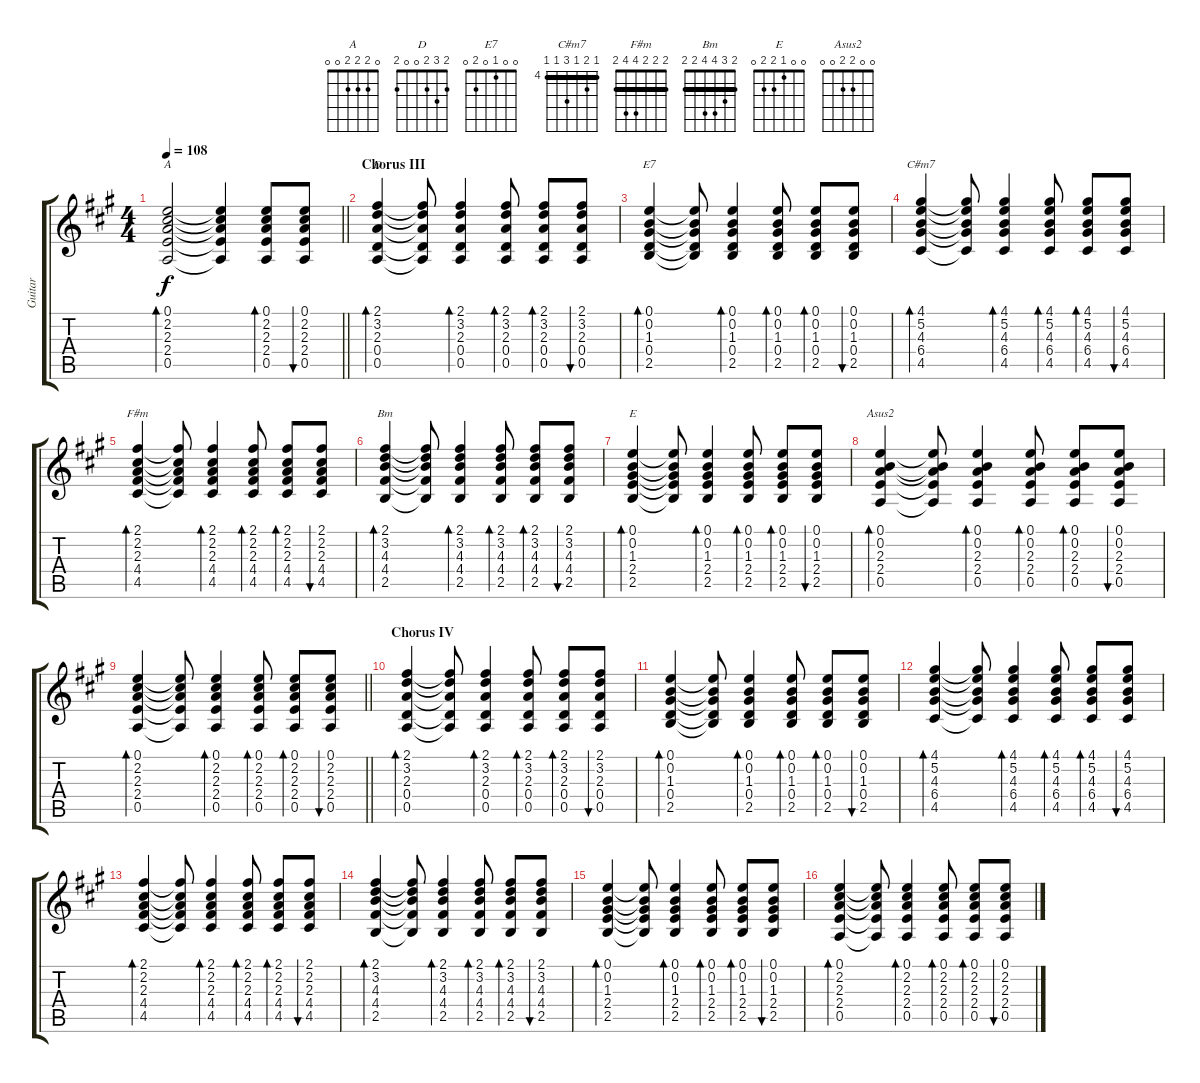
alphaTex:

\track ("Guitar" "Guitar") {instrument electricguitarjazz}
\staff {score tabs}
\tuning (E4 B3 G3 D3 A2 E2) {hide}
\chord ("A" 0 2 2 2 0 0)
\chord ("D" 2 3 2 0 0 2)
\chord ("E7" 0 0 1 0 2 0)
\chord ("C#m7" 4 5 4 6 4 4) {firstfret 4 barre 4}
\chord ("F#m" 2 2 2 4 4 2) {barre 2}
\chord ("Bm" 2 3 4 4 2 2) {barre 2}
\chord ("E" 0 0 1 2 2 0)
\chord ("Asus2" 0 0 2 2 0 0)
\ts (4 4)
\tempo 108
\clef g2
\barLineRight lightlight
\ks a
(0.1 2.2 2.3 2.4 0.5).2{bd 480 ch "A" dy f} (0.1{t} 2.2{t} 2.3{t} 2.4{t} 0.5{t}).4 (0.1 2.2 2.3 2.4 0.5).8{bd 30} (0.1 2.2 2.3 2.4 0.5).8{bu 30} |
\section ("" "Chorus III")
(2.1 3.2 2.3 0.4 0.5).4{bd 30 ch "D" txt ""} (2.1{t} 3.2{t} 2.3{t} 0.4{t} 0.5{t}).8 (2.1 3.2 2.3 0.4 0.5).4{bd 30} (2.1 3.2 2.3 0.4 0.5).8{bd 30} (2.1 3.2 2.3 0.4 0.5).8{bd 30} (2.1 3.2 2.3 0.4 0.5).8{bu 30} |
(0.1 0.2 1.3 0.4 2.5).4{bd 30 ch "E7"} (0.1{t} 0.2{t} 1.3{t} 0.4{t} 2.5{t}).8 (0.1 0.2 1.3 0.4 2.5).4{bd 30} (0.1 0.2 1.3 0.4 2.5).8{bd 30} (0.1 0.2 1.3 0.4 2.5).8{bd 30} (0.1 0.2 1.3 0.4 2.5).8{bu 30} |
(4.1 5.2 4.3 6.4 4.5).4{bd 30 ch "C#m7"} (4.1{t} 5.2{t} 4.3{t} 6.4{t} 4.5{t}).8 (4.1 5.2 4.3 6.4 4.5).4{bd 30} (4.1 5.2 4.3 6.4 4.5).8{bd 30} (4.1 5.2 4.3 6.4 4.5).8{bd 30} (4.1 5.2 4.3 6.4 4.5).8{bu 30} |
(2.1 2.2 2.3 4.4 4.5).4{bd 30 ch "F#m"} (2.1{t} 2.2{t} 2.3{t} 4.4{t} 4.5{t}).8 (2.1 2.2 2.3 4.4 4.5).4{bd 30} (2.1 2.2 2.3 4.4 4.5).8{bd 30} (2.1 2.2 2.3 4.4 4.5).8{bd 30} (2.1 2.2 2.3 4.4 4.5).8{bu 30} |
(2.1 3.2 4.3 4.4 2.5).4{bd 30 ch "Bm" txt ""} (2.1{t} 3.2{t} 4.3{t} 4.4{t} 2.5{t}).8 (2.1 3.2 4.3 4.4 2.5).4{bd 30} (2.1 3.2 4.3 4.4 2.5).8{bd 30} (2.1 3.2 4.3 4.4 2.5).8{bd 30} (2.1 3.2 4.3 4.4 2.5).8{bu 30} |
(0.1 0.2 1.3 2.4 2.5).4{bd 30 ch "E"} (0.1{t} 0.2{t} 1.3{t} 2.4{t} 2.5{t}).8 (0.1 0.2 1.3 2.4 2.5).4{bd 30} (0.1 0.2 1.3 2.4 2.5).8{bd 30} (0.1 0.2 1.3 2.4 2.5).8{bd 30} (0.1 0.2 1.3 2.4 2.5).8{bu 30} |
(0.1 0.2 2.3 2.4 0.5).4{bd 30 ch "Asus2"} (0.1{t} 0.2{t} 2.3{t} 2.4{t} 0.5{t}).8 (0.1 0.2 2.3 2.4 0.5).4{bd 30} (0.1 0.2 2.3 2.4 0.5).8{bd 30} (0.1 0.2 2.3 2.4 0.5).8{bd 30} (0.1 0.2 2.3 2.4 0.5).8{bu 30} |
\barLineRight lightlight
(0.1 2.2 2.3 2.4 0.5).4{bd 30} (0.1{t} 2.2{t} 2.3{t} 2.4{t} 0.5{t}).8 (0.1 2.2 2.3 2.4 0.5).4{bd 30} (0.1 2.2 2.3 2.4 0.5).8{bd 30} (0.1 2.2 2.3 2.4 0.5).8{bd 30} (0.1 2.2 2.3 2.4 0.5).8{bu 30} |
\section ("" "Chorus IV")
(2.1 3.2 2.3 0.4 0.5).4{bd 30 txt ""} (2.1{t} 3.2{t} 2.3{t} 0.4{t} 0.5{t}).8 (2.1 3.2 2.3 0.4 0.5).4{bd 30} (2.1 3.2 2.3 0.4 0.5).8{bd 30} (2.1 3.2 2.3 0.4 0.5).8{bd 30} (2.1 3.2 2.3 0.4 0.5).8{bu 30} |
(0.1 0.2 1.3 0.4 2.5).4{bd 30} (0.1{t} 0.2{t} 1.3{t} 0.4{t} 2.5{t}).8 (0.1 0.2 1.3 0.4 2.5).4{bd 30} (0.1 0.2 1.3 0.4 2.5).8{bd 30} (0.1 0.2 1.3 0.4 2.5).8{bd 30} (0.1 0.2 1.3 0.4 2.5).8{bu 30} |
(4.1 5.2 4.3 6.4 4.5).4{bd 30} (4.1{t} 5.2{t} 4.3{t} 6.4{t} 4.5{t}).8 (4.1 5.2 4.3 6.4 4.5).4{bd 30} (4.1 5.2 4.3 6.4 4.5).8{bd 30} (4.1 5.2 4.3 6.4 4.5).8{bd 30} (4.1 5.2 4.3 6.4 4.5).8{bu 30} |
(2.1 2.2 2.3 4.4 4.5).4{bd 30} (2.1{t} 2.2{t} 2.3{t} 4.4{t} 4.5{t}).8 (2.1 2.2 2.3 4.4 4.5).4{bd 30} (2.1 2.2 2.3 4.4 4.5).8{bd 30} (2.1 2.2 2.3 4.4 4.5).8{bd 30} (2.1 2.2 2.3 4.4 4.5).8{bu 30} |
(2.1 3.2 4.3 4.4 2.5).4{bd 30 txt ""} (2.1{t} 3.2{t} 4.3{t} 4.4{t} 2.5{t}).8 (2.1 3.2 4.3 4.4 2.5).4{bd 30} (2.1 3.2 4.3 4.4 2.5).8{bd 30} (2.1 3.2 4.3 4.4 2.5).8{bd 30} (2.1 3.2 4.3 4.4 2.5).8{bu 30} |
(0.1 0.2 1.3 2.4 2.5).4{bd 30} (0.1{t} 0.2{t} 1.3{t} 2.4{t} 2.5{t}).8 (0.1 0.2 1.3 2.4 2.5).4{bd 30} (0.1 0.2 1.3 2.4 2.5).8{bd 30} (0.1 0.2 1.3 2.4 2.5).8{bd 30} (0.1 0.2 1.3 2.4 2.5).8{bu 30} |
(0.1 2.2 2.3 2.4 0.5).4{bd 30} (0.1{t} 2.2{t} 2.3{t} 2.4{t} 0.5{t}).8 (0.1 2.2 2.3 2.4 0.5).4{bd 30} (0.1 2.2 2.3 2.4 0.5).8{bd 30} (0.1 2.2 2.3 2.4 0.5).8{bd 30} (0.1 2.2 2.3 2.4 0.5).8{bu 30}
